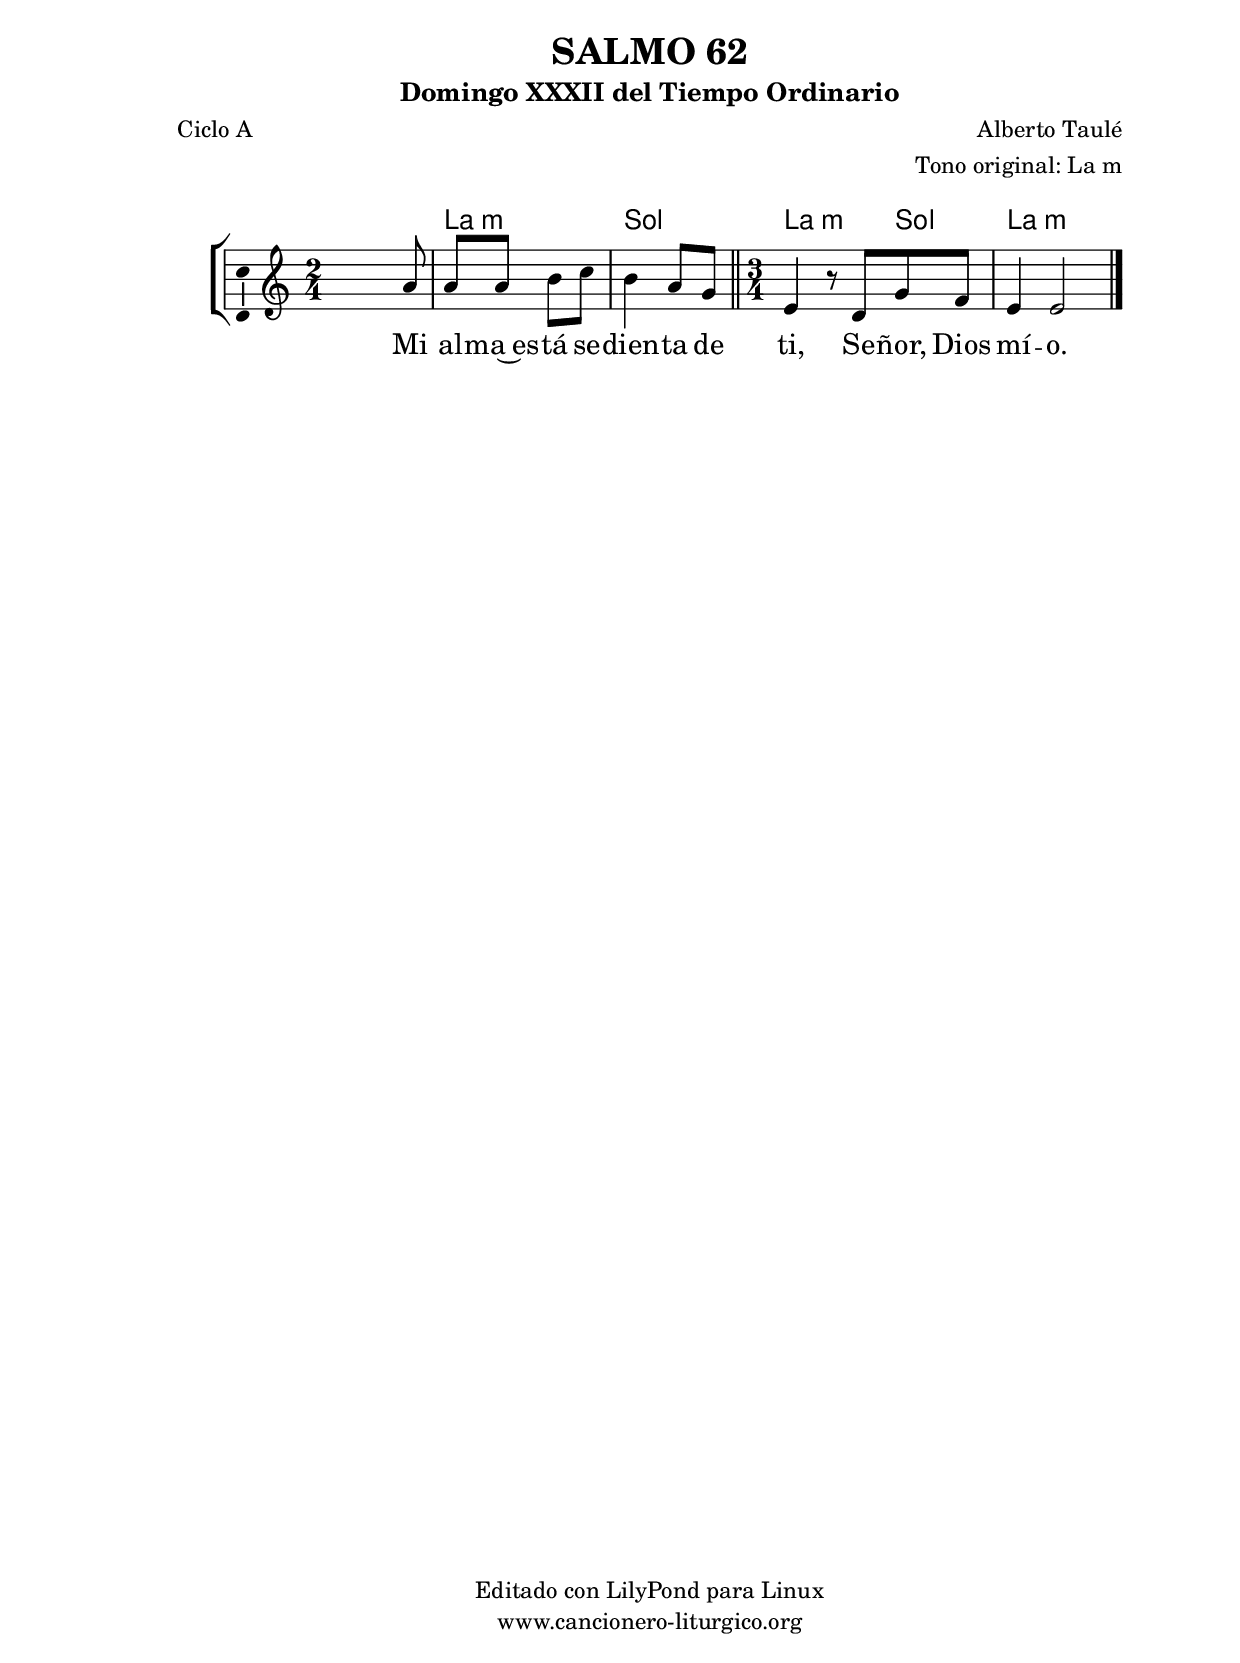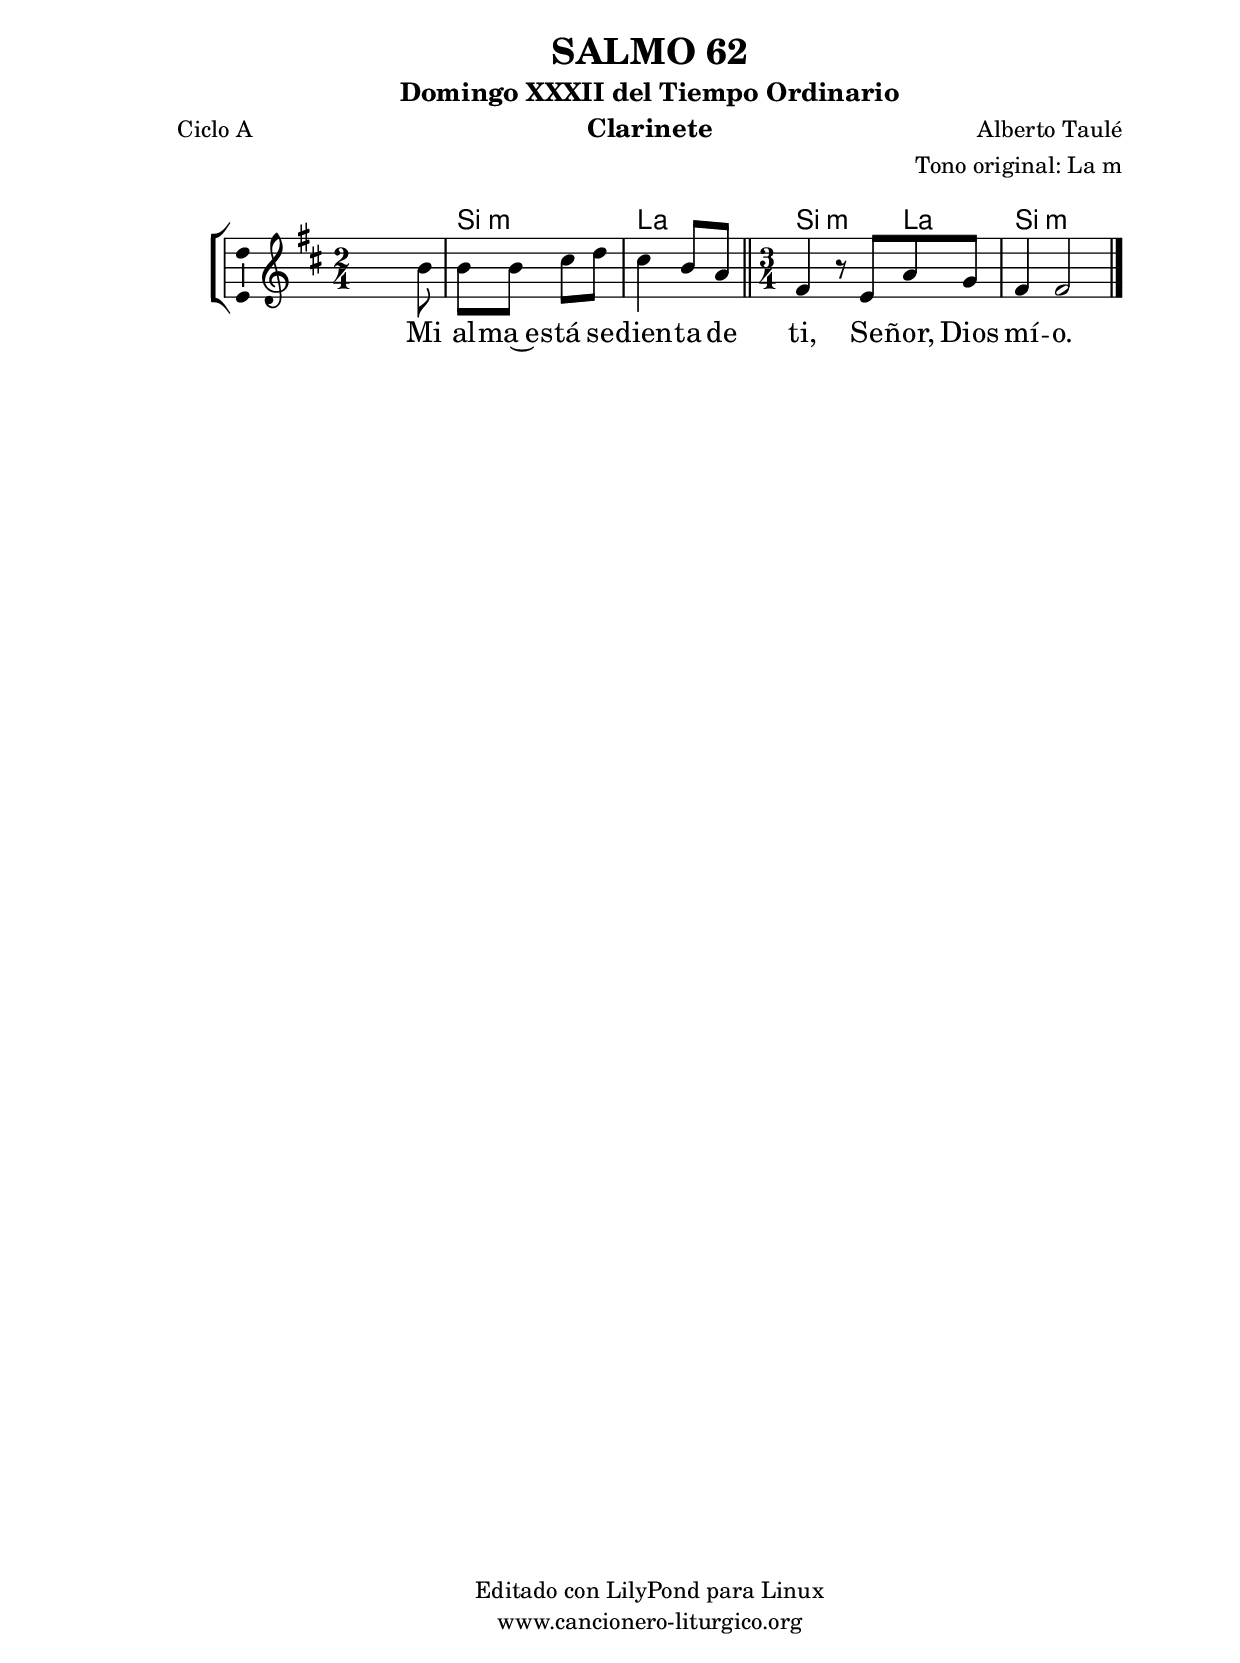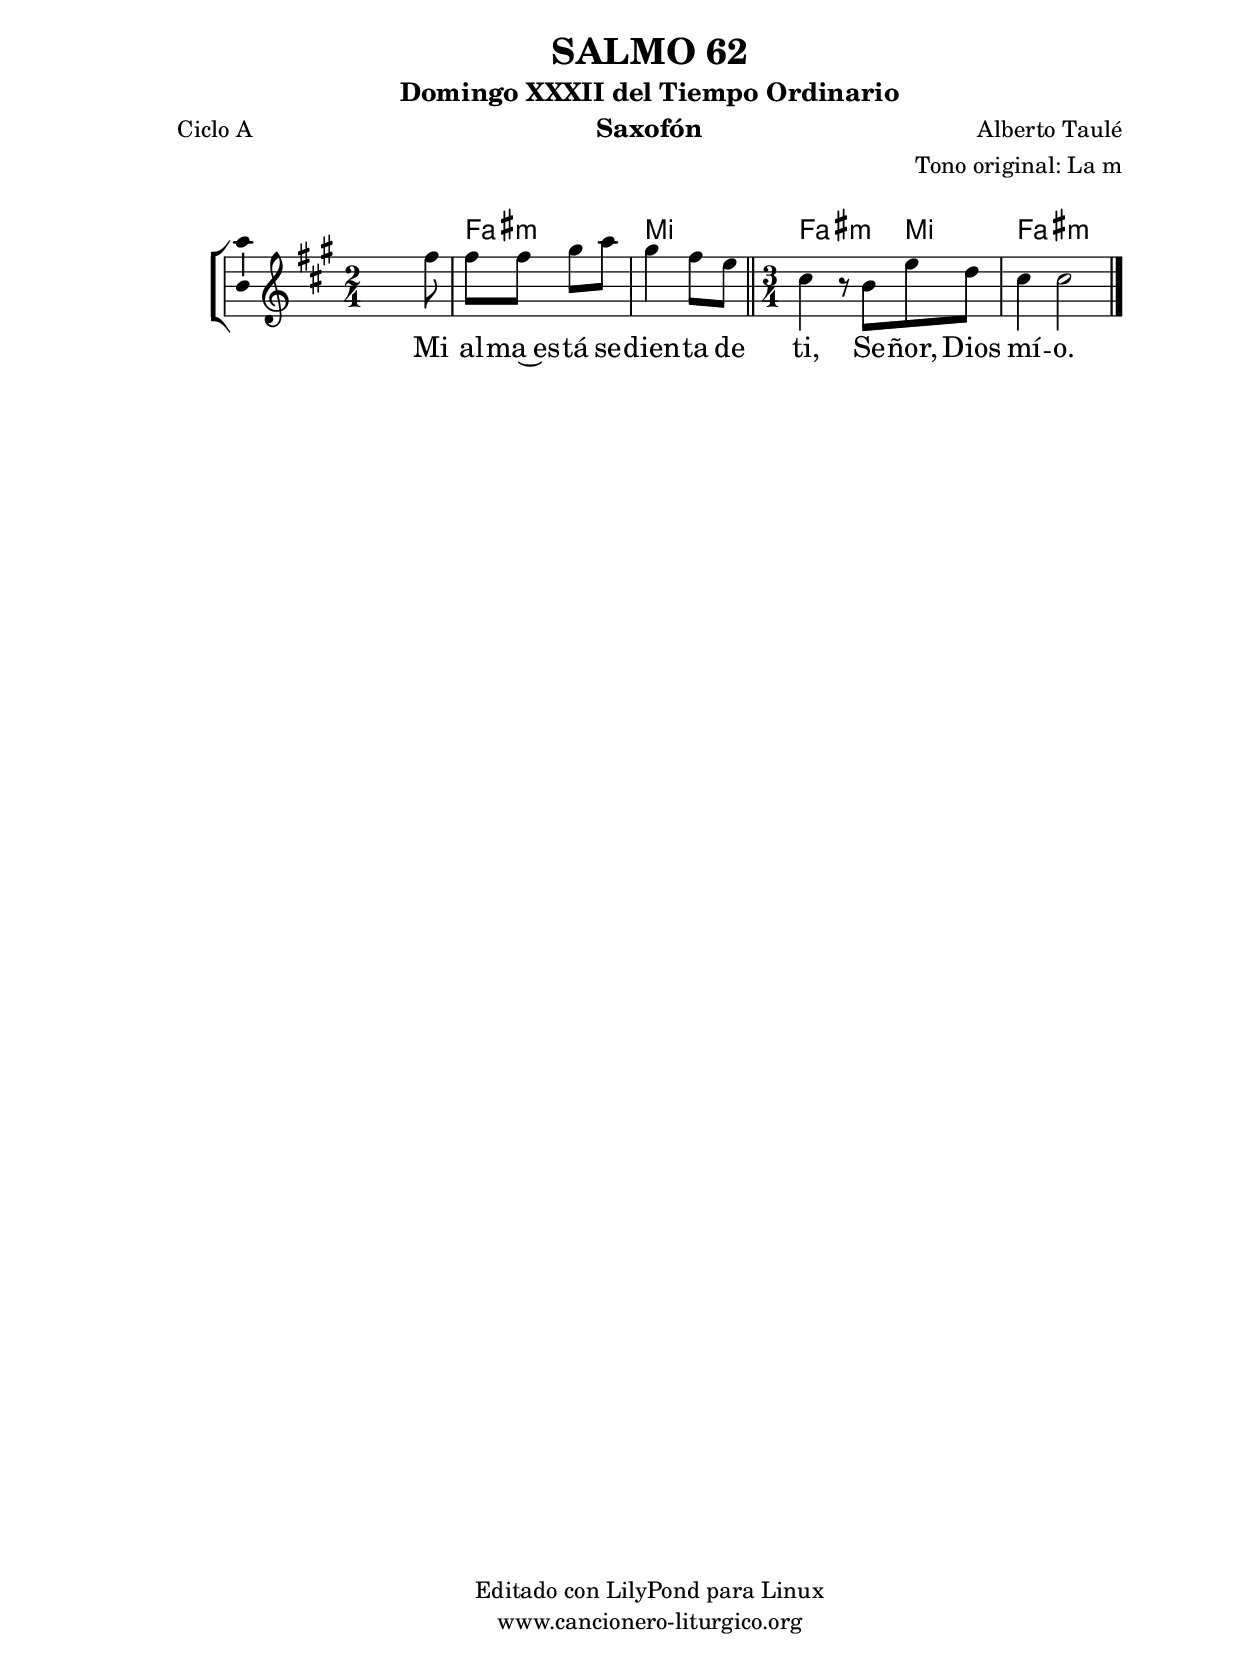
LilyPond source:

%
%para convertir .midi en .wav:
%timidity filename.midi -Ow -o finename.wav
%
%
%Para convertir de .wav a .mp3:
%lame -h -m j filename.wav
%
%
%para escuchar el midi:
%timidity nombrefichero.midi
%


%versión de lilypond para la que se ha escrito esta partitura:
\version "2.16.0"

	%Tamaño papel
	#(set-default-paper-size "a4")
	%Tamaño partitura
	#(set-global-staff-size 20)
	%No responde al pulsar sobre una nota
	#(ly:set-option 'point-and-click #f)

%parámetros del encabezamiento:
\header {
	title = "SALMO 62"
	subtitle = "Domingo XXXII del Tiempo Ordinario"
	composer = "Alberto Taulé"
	poet = "Ciclo A"
	meter = ""
	arranger = "Tono original: La m"
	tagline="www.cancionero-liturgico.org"
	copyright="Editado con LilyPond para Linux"
	}

%parámetros asociados al papel:
\paper  {
	oddHeaderMarkup = \markup {\fill-line { \on-the-fly #not-first-page \fromproperty #'header:title \on-the-fly #not-first-page \fromproperty #'header:composer }}
	evenHeaderMarkup = \markup {\fill-line { \fromproperty #'header:composer \fromproperty #'header:title }}
	#(set-paper-size "a4")
	print-page-number = ##f
	first-page-number = 1
	print-first-page-number = ##f
%	head-separation = 3.0 \cm
	top-margin = 2.0 \cm
	bottom-margin = 0.5\cm
%%%	bottom-margin = -1.0\cm
	left-margin = 3.0 \cm
	line-width = 16.0 \cm 
	indent = 8\mm
	interscoreline = 2.\mm
	between-system-space = 15\mm
%	para que las partituras no llenen la hoja:
	ragged-bottom = ##t
%	idem para la última hoja:
	ragged-last-bottom = ##f
%	para que las partituras llenen el ancho del papel:
	ragged-last = ##f
	after-title-space = 2.5 \cm
%page-count=1
%system-count=8

	%Flexible Vertical Spacing
%	markup-markup-spacing =
%	#'((basic-distance . 15) (minimum-distance . 15) (padding . 3))
	markup-system-spacing =
	#'((basic-distance . 15) (minimum-distance . 15) (padding . 3))
	system-system-spacing =
	#'((basic-distance . 15) (minimum-distance . 15) (padding . 3))
	score-system-spacing =
	#'((basic-distance . 15) (minimum-distance . 15) (padding . 5))
%	top-system-spacing = % header
%	#'((basic-distance . 8) (minimum-distance . 0) (padding . 3))
%	top-markup-spacing =
%	#'((basic-distance . 20) (minimum-distance . 20) (padding . 3))
	last-bottom-spacing = % footer
	#'((basic-distance . 5) (minimum-distance . 5) (padding . 3))
%	score-markup-spacing =
%	#'((basic-distance . 16) (minimum-distance . 13) (padding . 3))

	}


%parámetros que afectan a toda la partitura:
global =  {
	%clave de sol (G):
	\clef G
	%armadura:
%%%	\transpose g f
	\key a \minor
	\tempo 4=90
	\set Score.tempoHideNote = ##t
	}


acordes = {
	\italianChords
	\chordmode {
%%%	\transpose g f
{

s2
a2:m g a2:m g4 a2:m

	}
	}
}

melodia = 
%%%	\transpose g f
{
	\relative c''{

\time 2/4
s4 s8 a8
a8 a b c
b4 a8 g

\bar "||"
\time 3/4
e4 r8 d8 g f
e4 e2

	\bar "|."
	}
	}


texto = \lyricmode {
Mi al -- ma~es -- tá se -- dien -- ta de ti,
Se -- ñor, Dios mí -- o.
	}


acordesStaff = \context ChordNames = acordesStaff <<
	\set chordChanges = ##t
	\acordes
	>>


vozStaff = \context Voice = vozStaff
\with {\consists "Ambitus_engraver"}
<<
%	\set Staff.instrumentName = ""
%	\set Staff.shortInstrumentName = ""
%	\set Staff.midiInstrument = #"clarinet"
%	\set Staff.midiInstrument = #"cello"
%	\set Staff.midiInstrument = #"flute"
	\set Staff.midiInstrument = #"electric guitar (jazz)"
%	\set Staff.midiInstrument = #"english horn"
%	\set Staff.midiInstrument = #"violin"
%	\set Staff.midiInstrument = #"glockenspiel"
	\set Staff.midiMinimumVolume = #0.7
	\set Staff.midiMaximumVolume = #0.9
	\global
	\melodia
	>>


textoStaff = \context Lyrics = textoStaff <<
	\lyricsto vozStaff \texto
	>>

\book {
	\score {
		\context ChoirStaff {
			\override StaffGroup.SystemStartBracket #'collapse-height = #1
			\override Score.SystemStartBar #'collapse-height = #1
			<<
			\acordesStaff
			\vozStaff
			\textoStaff
			>>
			}
		\layout {
	    		\context {
				\Lyrics
				\override LyricText #'font-size = #2
				}
	   		 \context {
				\Score
				%fontSize = #3
				\override StaffSymbol #'staff-space = #(magstep +3)
				%\override Beam #'thickness = #0.55
				%\override SpacingSpanner #'spacing-increment = #1.0
				%\override Slur #'height-limit = #1.5
				}
			}
		}
	\score {
		\unfoldRepeats
		\context ChoirStaff {
			<<
			\acordesStaff
			\vozStaff
			>>
			}
		\midi {
	  		\context {
	  			\Score
				tempoWholesPerMinute = #(ly:make-moment 70 4)
				}
			}
		}
	}

%Partitura para clarinete
#(define output-suffix "C")
\book {
	\header{
		instrument = "Clarinete"
		}
	\score {
		\context ChoirStaff {
			\override StaffGroup.SystemStartBracket #'collapse-height = #1
			\override Score.SystemStartBar #'collapse-height = #1
\transpose c d
			<<
			\acordesStaff
			\vozStaff
			\textoStaff
			>>
			}
		\layout {
	    		\context {
				\Lyrics
				\override LyricText #'font-size = #2
				}
	   		 \context {
				\Score
				%fontSize = #3
				\override StaffSymbol #'staff-space = #(magstep +3)
				%\override Beam #'thickness = #0.55
				%\override SpacingSpanner #'spacing-increment = #1.0
				%\override Slur #'height-limit = #1.5
				}
			}
		}
	}

%Partitura para saxofón
#(define output-suffix "S")
\book {
	\header{
		instrument = "Saxofón"
		}
	\score {
		\context ChoirStaff {
			\override StaffGroup.SystemStartBracket #'collapse-height = #1
			\override Score.SystemStartBar #'collapse-height = #1
\transpose c a
			<<
			\acordesStaff
			\vozStaff
			\textoStaff
			>>
			}
		\layout {
	    		\context {
				\Lyrics
				\override LyricText #'font-size = #2
				}
	   		 \context {
				\Score
				%fontSize = #3
				\override StaffSymbol #'staff-space = #(magstep +3)
				%\override Beam #'thickness = #0.55
				%\override SpacingSpanner #'spacing-increment = #1.0
				%\override Slur #'height-limit = #1.5
				}
			}
		}
	}

